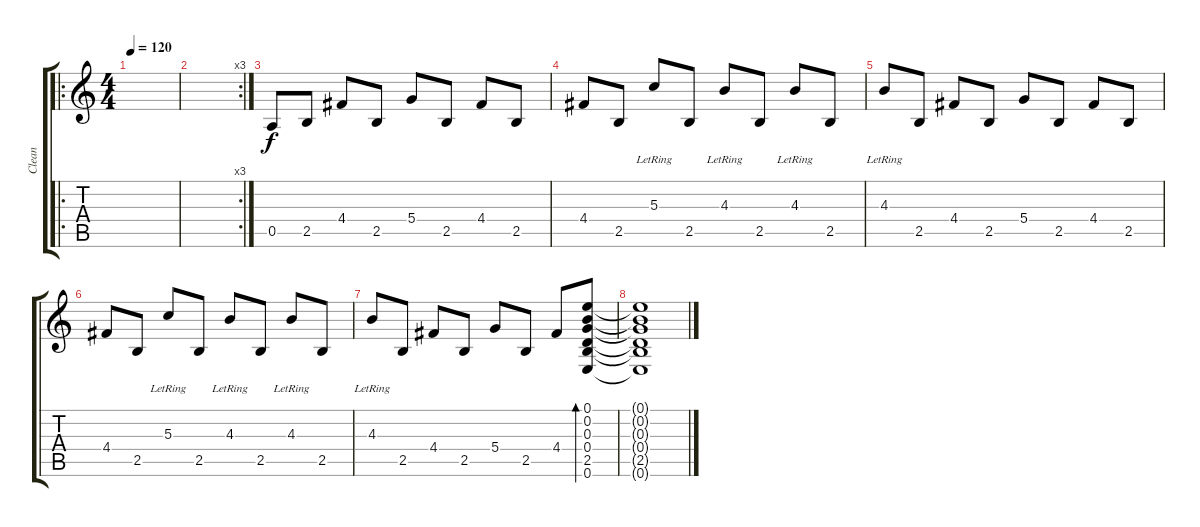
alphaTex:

\track ("Clean" "Clean") {instrument acousticguitarsteel}
\staff {score tabs}
\tuning (E4 B3 G3 D3 A2 E2) {hide}
\ro
\ts (4 4)
\tempo 120
\clef g2
\ks c
|
\rc 3
|
0.5.8 2.5.8 4.4.8 2.5.8 5.4.8 2.5.8 4.4.8 2.5.8 |
4.4.8 2.5.8 5.3{lr}.8 2.5.8 4.3{lr}.8 2.5.8 4.3{lr}.8 2.5.8 |
4.3{lr}.8 2.5.8 4.4.8 2.5.8 5.4.8 2.5.8 4.4.8 2.5.8 |
4.4.8 2.5.8 5.3{lr}.8 2.5.8 4.3{lr}.8 2.5.8 4.3{lr}.8 2.5.8 |
4.3{lr}.8 2.5.8 4.4.8 2.5.8 5.4.8 2.5.8 4.4.8 (0.1 0.2 0.3 0.4 2.5 0.6).8{bd 60} |
(0.1{t} 0.2{t} 0.3{t} 0.4{t} 2.5{t} 0.6{t}).1
